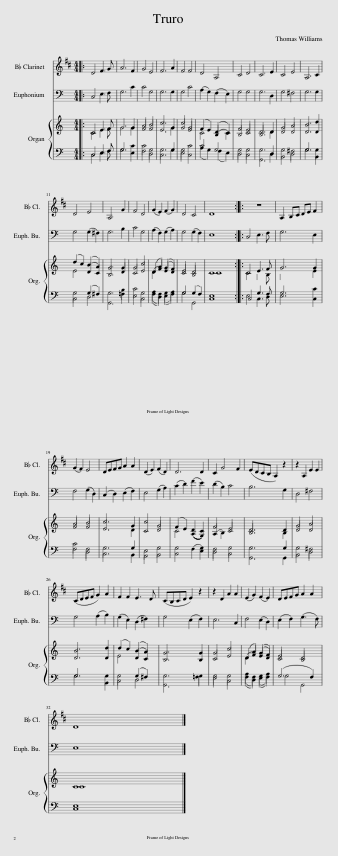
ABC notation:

X:1
%%score 1 2 { ( 3 4 ) | ( 5 6 ) }
L:1/8
M:4/4
I:linebreak $
K:C
V:1 treble transpose=-2
V:2 bass
V:3 treble
V:4 treble
V:5 bass
V:6 bass
V:1
[K:D]|: D4 F3 G | A6 F2 | G4 E4 | F6 A2 | F4 F4 | %5
 D4 A,4 | C4 D4 | C6 E2 | C4 E4 | A,6 C2 |$ %10
 D4 E4 | A,6 G2 | F4 D4 | (G2 E2) (F2 G2) | D4 C4 | %15
 D8 :: z8 | A,2 B,C DE F2 |$ (G2 F2) E4 | DEFG A2 A2 | %20
 (D2 E2) (F2 D2) | D6 D2 | C2 G4 F2 | (EDCB, A,2) z2 | z2 A,2 E2 E2 |$ %25
 (CDEF G2) A2 | F2 F2 E3 D | (CB,CD E2) z2 | z2 D2 A2 A2 | (E2 G2) (F2 E2) | %30
 DEFG A2 A2 |$ D8 |] %32
V:2
|: C,4 E,3 F, | G,6 C2 | C4 G,4 | G,6 G,2 | G,4 C4 | %5
 (A,2 G,2) (F,2 E,2) | G,4 G,4 | G,6 D,2 | G,4 ^F,4 | G,6 G,2 |$ %10
 G,4 (G,2 ^F,2) | G,6 B,2 | C4 G,4 | (A,2 F,2) (G,2 A,2) | G,4 (G,2 F,2) | %15
 E,8 :: C,4 E,3 F, | G,6 E,2 |$ F,4 (G,2 D,2) | (C,2 D,2) (E,2 F,2) | %20
 E,4 (G,2 A,2) | (C2 D2) (F2 E2) | (D2 B,2) C4 | B,6 G,2 | D,4 ^F,4 |$ %25
 G,4 (A,2 B,2) | (G,2 E,2) (D,2 ^F,2) | G,4 (E,2 F,2) | E,6 C,2 | F,4 (E,2 D,2) | %30
 (E,2 F,2) (G,3 F,) |$ E,8 |] %32
V:3
|: C4 E3 F | G6 G2 | A4 B4 | c6 G2 | c4 G4 | %5
 (F2 E2) (D2 C2) | F4 E4 | D6 D2 | G4 A4 | B6 d2 |$ %10
 (d2 c2) (B2 A2) | G6 G2 | G4 c4 | (D2 A2) (G2 F2) | E4 D4 | %15
 C8 :: C4 E3 F | G6 G2 |$ A4 B4 | c6 G2 | %20
 c4 G4 | (F2 E2) ((([A,D]2 [G,C]2))) | F4 E4 | D6 D2 | G4 A4 |$ %25
 B6 d2 | (d2 c2) (B2 A2) | G6 G2 | G4 c4 | (D2 A2) (G2 F2) | %30
 E4 D4 |$ C8 |] %32
V:4
|: C4 x3 F | x6 G2 | F4 F4 | E6 G2 | G4 E4 | %5
 C4 (B,2 C2) | B,4 C4 | B,6 D2 | D4 D4 | D6 D2 |$ %10
 E4 (D2 C2) | B,6 D2 | C4 E4 | (D2 F2) (E2 D2) | C4 B,4 | %15
 C8 :: C4 x3 B, | x6 E2 |$ F4 F4 | E6 D2 | %20
 C4 D4 | C4 x4 | (A,2 B,2) C4 | B,6 B,2 | D4 D4 |$ %25
 D6 D2 | E4 (D2 C2) | B,6 B,2 | C4 E4 | (D2 F2) (E2 D2) | %30
 C4 B,4 |$ C8 |] %32
V:5
|: C,4 E,3 F, | G,6 C2 | C4 G,4 | G,6 G,2 | G,4 C4 | %5
 C4 G,4 | G,4 G,4 | G,6 D,2 | G,4 ^F,4 | G,6 G,2 |$ %10
 G,4 (G,2 ^F,2) | G,6 B,2 | C4 G,4 | (A,2 F,2) (G,2 A,2) | G,4 (G,2 F,2) | %15
 E,8 :: C,4 G,3 F, | G,6 C2 |$ C4 F,4 | G,6 G,2 | %20
 E,4 G,4 | [C,G,]4 (F,2 [E,G,]2) | F,4 G,4 | G,6 G,2 | G,4 ^F,4 |$ %25
 G,6 G,2 | G,4 (G,2 ^F,2) | G,6 G,2 | G,4 G,4 | (A,2 F,2) (G,2 A,2) | %30
 (G,6 F,2) |$ E,8 |] %32
V:6
|: C,4 E,3 F, | G,6 E,2 | F,4 D,4 | C,6 G,2 | E,4 C,4 | %5
 (A,2 G,2) (F,2 E,2) | D,4 C,4 | G,,6 D,2 | B,,4 D,4 | G,6 B,,2 |$ %10
 C,4 D,4 | G,,6 =F,2 | E,4 C,4 | (F,2 D,2) (E,2 F,2) | G,4 G,,4 | %15
 C,8 :: E,4 C,3 D, | E,6 C,2 |$ F,4 D,4 | C,6 B,,2 | %20
 A,,4 B,,4 | x8 | D,4 C,4 | G,,6 G,,2 | B,,4 D,4 |$ %25
 G,6 B,,2 | C,4 D,4 | G,,6 =F,2 | E,4 C,4 | (F,2 D,2) (E,2 F,2) | %30
 G,4 G,,4 |$ C,8 |] %32
